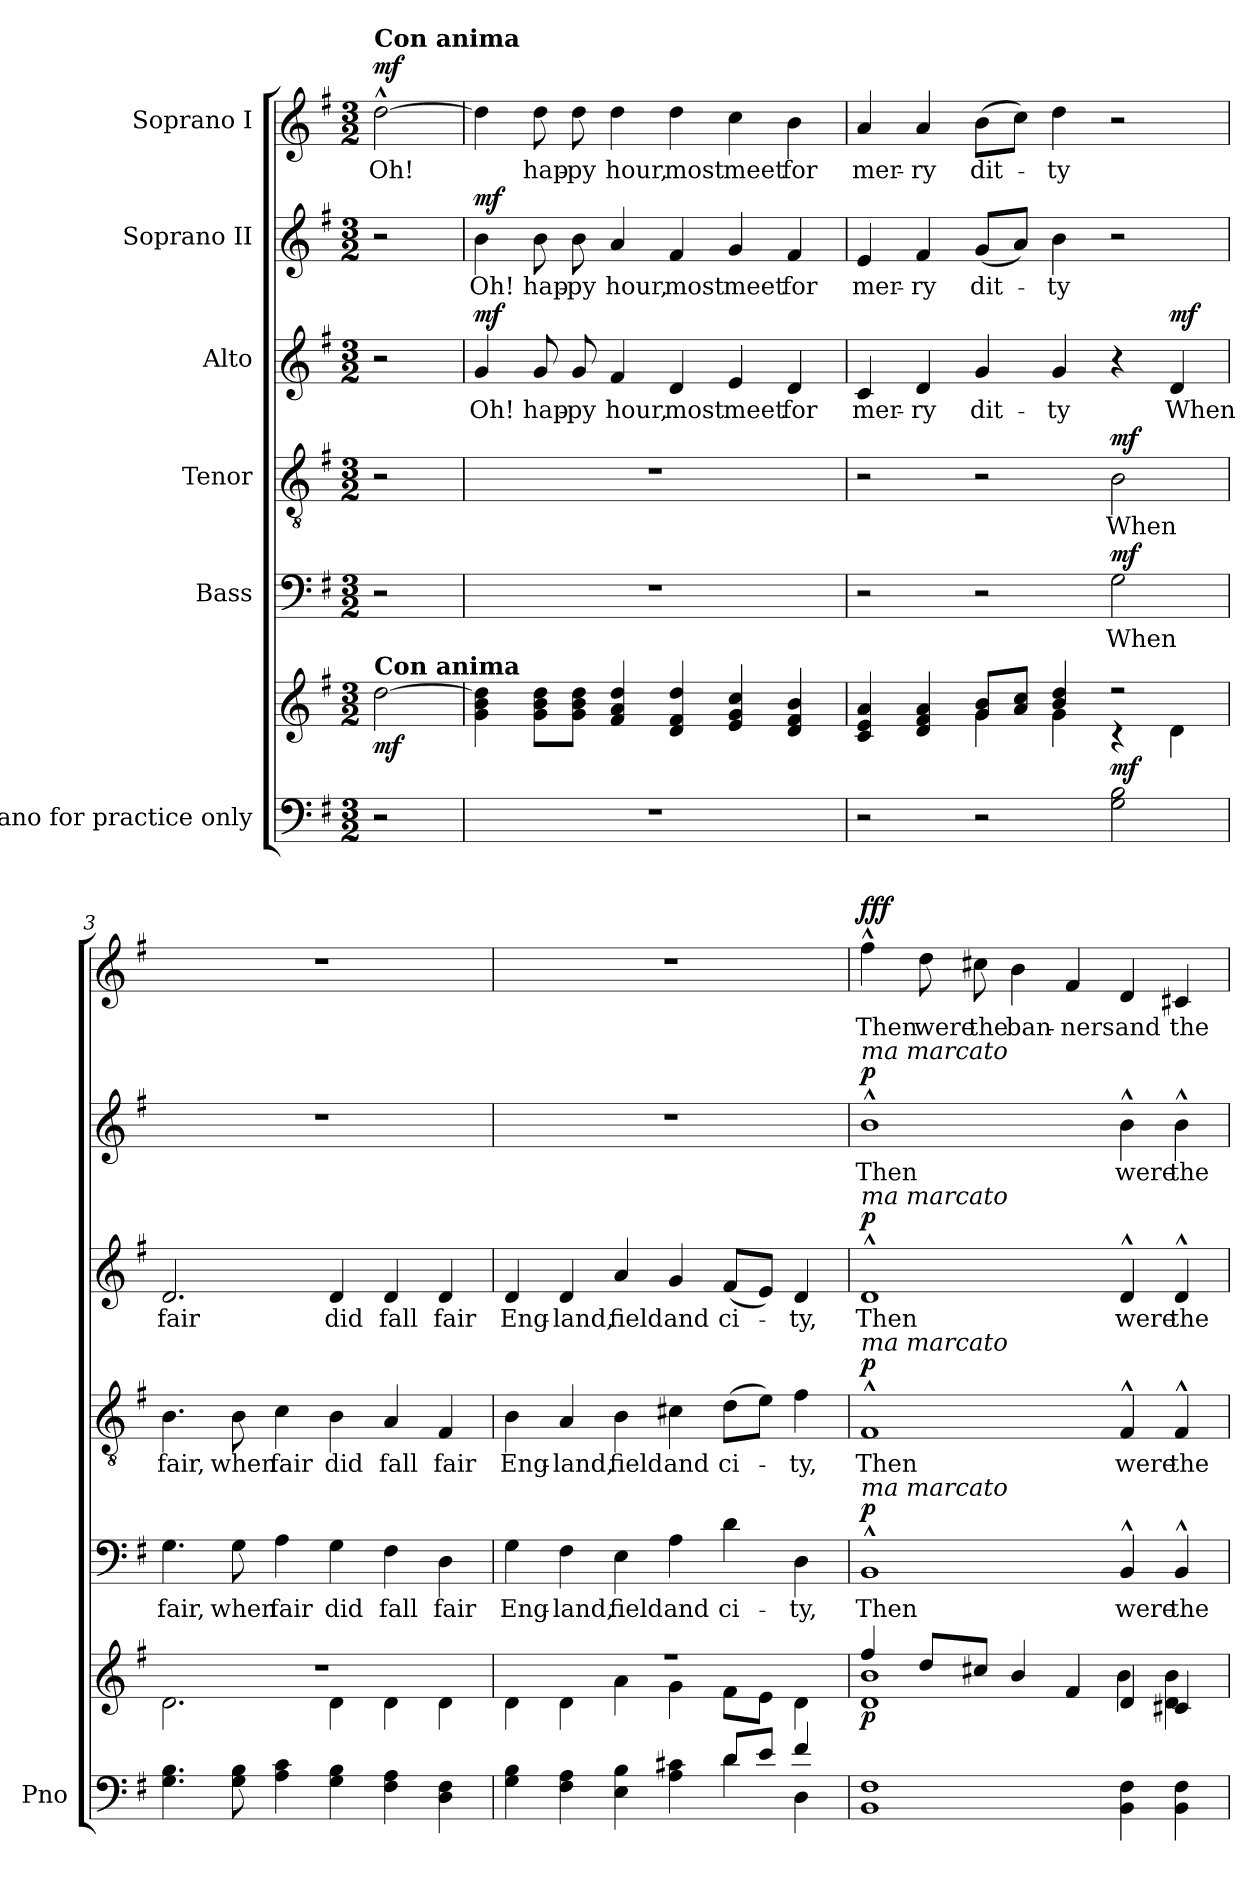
**kern	**kern	**dynam	**kern	**text	**dynam	**kern	**text	**dynam	**kern	**text	**dynam	**kern	**text	**dynam	**kern	**text	**dynam
*part6	*part6	*part6	*part5	*part5	*part5	*part4	*part4	*part4	*part3	*part3	*part3	*part2	*part2	*part2	*part1	*part1	*part1
*staff7	*staff6	*staff6/7	*staff5	*staff5	*staff5	*staff4	*staff4	*staff4	*staff3	*staff3	*staff3	*staff2	*staff2	*staff2	*staff1	*staff1	*staff1
*I"Piano for practice only	*	*	*I"Bass	*	*	*I"Tenor	*	*	*I"Alto	*	*	*I"Soprano II	*	*	*I"Soprano I	*	*
*I'Pno	*	*	*	*	*	*	*	*	*	*	*	*	*	*	*	*	*
*clefF4	*clefG2	*	*clefF4	*	*	*clefGv2	*	*	*clefG2	*	*	*clefG2	*	*	*clefG2	*	*
*k[f#]	*k[f#]	*	*k[f#]	*	*	*k[f#]	*	*	*k[f#]	*	*	*k[f#]	*	*	*k[f#]	*	*
*M3/2	*M3/2	*	*M3/2	*	*	*M3/2	*	*	*M3/2	*	*	*M3/2	*	*	*M3/2	*	*
*MM160	*MM160	*	*MM160	*	*	*MM160	*	*	*MM160	*	*	*MM160	*	*	*MM160	*	*
=	=	=	=	=	=	=	=	=	=	=	=	=	=	=	=	=	=
!	!	!	!	!	!	!	!	!	!	!	!	!	!	!	!LO:TX:a:B:t=Con anima	!	!
!	!LO:TX:a:B:t=Con anima	!	!	!	!	!	!	!	!	!	!	!	!	!	!	!	!
!	!	!LO:DY:b	!	!	!	!	!	!	!	!	!	!	!	!	!	!	!LO:DY:a
2r	[2dd\	mf	2r	.	.	2r	.	.	2r	.	.	2r	.	.	[2dd^^\	Oh!	mf
=1	=1	=1	=1	=1	=1	=1	=1	=1	=1	=1	=1	=1	=1	=1	=1	=1	=1
!	!	!	!	!	!	!	!	!	!	!	!LO:DY:a	!	!	!LO:DY:a	!	!	!
1.r	4g\ 4b\ 4dd\]	.	1.r	.	.	1.r	.	.	4g/	Oh!	mf	4b\	Oh!	mf	4dd\]	.	.
.	8g\ 8b\ 8dd\L	.	.	.	.	.	.	.	8g/	hap-	.	8b\	hap-	.	8dd\	hap-	.
.	8g\ 8b\ 8dd\J	.	.	.	.	.	.	.	8g/	-py	.	8b\	-py	.	8dd\	-py	.
.	4f#/ 4a/ 4dd/	.	.	.	.	.	.	.	4f#/	hour,	.	4a/	hour,	.	4dd\	hour,	.
.	4d/ 4f#/ 4dd/	.	.	.	.	.	.	.	4d/	most	.	4f#/	most	.	4dd\	most	.
.	4e/ 4g/ 4cc/	.	.	.	.	.	.	.	4e/	meet	.	4g/	meet	.	4cc\	meet	.
.	4d/ 4f#/ 4b/	.	.	.	.	.	.	.	4d/	for	.	4f#/	for	.	4b\	for	.
=2	=2	=2	=2	=2	=2	=2	=2	=2	=2	=2	=2	=2	=2	=2	=2	=2	=2
*	*^	*	*	*	*	*	*	*	*	*	*	*	*	*	*	*	*
2r	4c/ 4e/ 4a/	2ryy	.	2r	.	.	2r	.	.	4c/	mer-	.	4e/	mer-	.	4a/	mer-	.
.	4d/ 4f#/ 4a/	.	.	.	.	.	.	.	.	4d/	-ry	.	4f#/	-ry	.	4a/	-ry	.
2r	8g/ 8b/L	4g\	.	2r	.	.	2r	.	.	4g/	dit-	.	(8g/L	dit-	.	(8b\L	dit-	.
.	8a/ 8cc/J	.	.	.	.	.	.	.	.	.	.	.	8a/J)	.	.	8cc\J)	.	.
.	4b/ 4dd/	4g\	.	.	.	.	.	.	.	4g/	-ty	.	4b\	-ty	.	4dd\	-ty	.
!	!	!	!LO:DY:b	!	!	!LO:DY:a	!	!	!LO:DY:a	!	!	!	!	!	!	!	!	!
2G\ 2B\	2r	4r	mf	2G\	When	mf	2B\	When	mf	4r	.	.	2r	.	.	2r	.	.
!	!	!	!	!	!	!	!	!	!	!	!	!LO:DY:a	!	!	!	!	!	!
.	.	4d\	.	.	.	.	.	.	.	4d/	When	mf	.	.	.	.	.	.
=3	=3	=3	=3	=3	=3	=3	=3	=3	=3	=3	=3	=3	=3	=3	=3	=3	=3	=3
4.G\ 4.B\	1.r	2.d\	.	4.G\	fair,	.	4.B\	fair,	.	2.d/	fair	.	1.r	.	.	1.r	.	.
8G\ 8B\	.	.	.	8G\	when	.	8B\	when	.	.	.	.	.	.	.	.	.	.
4A\ 4c\	.	.	.	4A\	fair	.	4c\	fair	.	.	.	.	.	.	.	.	.	.
4G\ 4B\	.	4d\	.	4G\	did	.	4B\	did	.	4d/	did	.	.	.	.	.	.	.
4F#\ 4A\	.	4d\	.	4F#\	fall	.	4A/	fall	.	4d/	fall	.	.	.	.	.	.	.
4D\ 4F#\	.	4d\	.	4D\	fair	.	4F#/	fair	.	4d/	fair	.	.	.	.	.	.	.
=4	=4	=4	=4	=4	=4	=4	=4	=4	=4	=4	=4	=4	=4	=4	=4	=4	=4	=4
*^	*	*	*	*	*	*	*	*	*	*	*	*	*	*	*	*	*	*
2ryy	4G\ 4B\	1.r	4d\	.	4G\	Eng-	.	4B\	Eng-	.	4d/	Eng-	.	1.r	.	.	1.r	.	.
.	4F#\ 4A\	.	4d\	.	4F#\	-land,	.	4A/	-land,	.	4d/	-land,	.	.	.	.	.	.	.
2ryy	4E\ 4B\	.	4a\	.	4E\	field	.	4B\	field	.	4a/	field	.	.	.	.	.	.	.
.	4A\ 4c#X\	.	4g\	.	4A\	and	.	4c#X\	and	.	4g/	and	.	.	.	.	.	.	.
8d/L	4d\	.	8f#\L	.	4d\	ci-	.	(8d\L	ci-	.	(8f#/L	ci-	.	.	.	.	.	.	.
8e/J	.	.	8e\J	.	.	.	.	8e\J)	.	.	8e/J)	.	.	.	.	.	.	.	.
4f#/	4D\	.	4d\	.	4D\	-ty,	.	4f#\	-ty,	.	4d/	-ty,	.	.	.	.	.	.	.
=5	=5	=5	=5	=5	=5	=5	=5	=5	=5	=5	=5	=5	=5	=5	=5	=5	=5	=5	=5
!	!	!	!	!	!	!	!	!	!	!	!	!	!	!LO:TX:a:i:t=ma marcato	!	!	!	!	!
!	!	!	!	!	!	!	!	!	!	!	!LO:TX:a:i:t=ma marcato	!	!	!	!	!	!	!	!
!	!	!	!	!	!	!	!	!LO:TX:a:i:t=ma marcato	!	!	!	!	!	!	!	!	!	!	!
!	!	!	!	!	!LO:TX:a:i:t=ma marcato	!	!	!	!	!	!	!	!	!	!	!	!	!	!
!	!	!	!	!LO:DY:b	!	!	!LO:DY:a	!	!	!LO:DY:a	!	!	!LO:DY:a	!	!	!LO:DY:a	!	!	!LO:DY:a
*v	*v	*	*	*	*	*	*	*	*	*	*	*	*	*	*	*	*	*	*
1BB 1F#	4ff#/	1d 1b	p	1BB^^	Then	p	1F#^^	Then	p	1d^^	Then	p	1b^^	Then	p	4ff#^^\	Then	fff
.	8dd/L	.	.	.	.	.	.	.	.	.	.	.	.	.	.	8dd\	were	.
.	8cc#X/J	.	.	.	.	.	.	.	.	.	.	.	.	.	.	8cc#X\	the	.
.	4b/	.	.	.	.	.	.	.	.	.	.	.	.	.	.	4b\	ban-	.
.	4f#/	.	.	.	.	.	.	.	.	.	.	.	.	.	.	4f#/	-ners	.
4BB\ 4F#\	4d/	4b\	.	4BB^^/	were	.	4F#^^/	were	.	4d^^/	were	.	4b^^\	were	.	4d/	and	.
4BB\ 4F#\	4c#X/	4d\ 4b\	.	4BB^^/	the	.	4F#^^/	the	.	4d^^/	the	.	4b^^\	the	.	4c#X/	the	.
*	*v	*v	*	*	*	*	*	*	*	*	*	*	*	*	*	*	*	*
=	=	=	=	=	=	=	=	=	=	=	=	=	=	=	=	=	=
*-	*-	*-	*-	*-	*-	*-	*-	*-	*-	*-	*-	*-	*-	*-	*-	*-	*-
